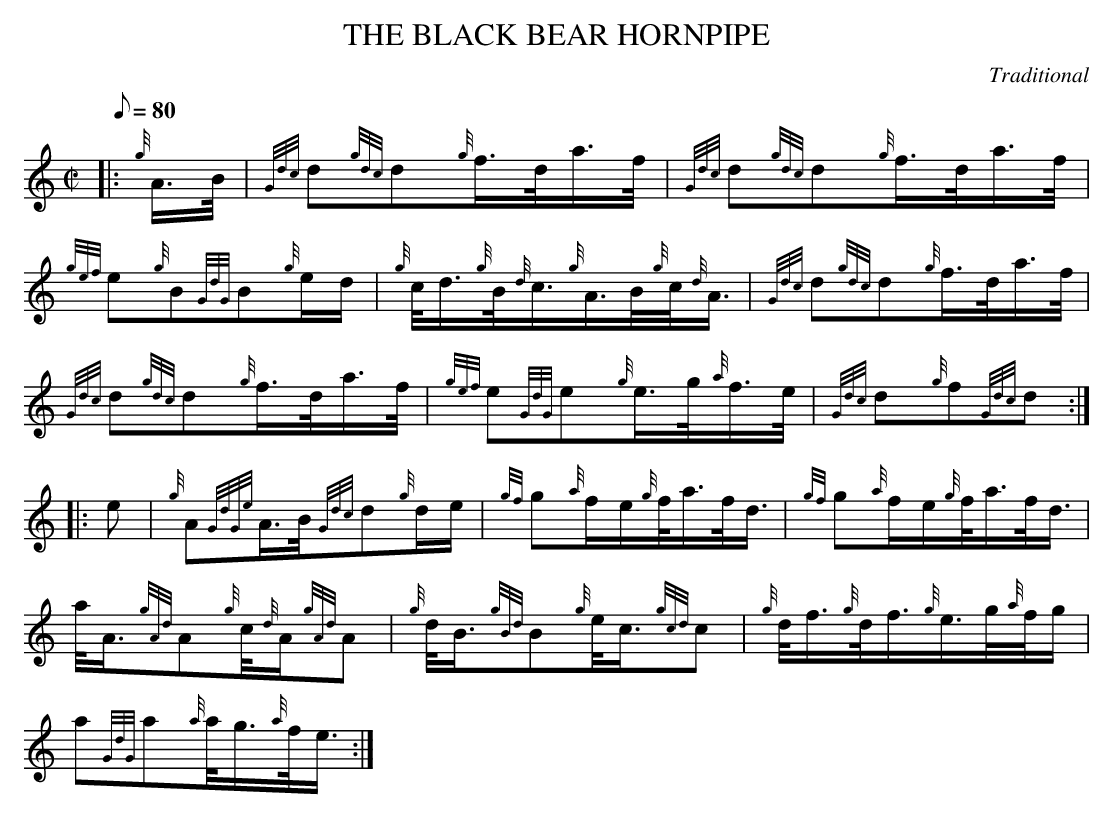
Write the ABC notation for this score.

X:1
T:THE BLACK BEAR HORNPIPE
M:C|
L:1/8
Q:80
C:Traditional
K:HP
|: {g}A3/4B/4 | \
{Gdc}d{gdc}d{g}f3/4d/4a3/4f/4 | \
{Gdc}d{gdc}d{g}f3/4d/4a3/4f/4 |
{gef}e{g}B{GdG}B{g}e/2d/2 | \
{g}c/4d3/4{g}B/4{d}c3/4{g}A3/4B/4{g}c/4{d}A3/4 | \
{Gdc}d{gdc}d{g}f3/4d/4a3/4f/4 |
{Gdc}d{gdc}d{g}f3/4d/4a3/4f/4 | \
{gef}e{GdG}e{g}e3/4g/4{a}f3/4e/4 | \
{Gdc}d{g}f{Gdc}d ::
e | \
{g}A{GdGe}A3/4B/4{Gdc}d{g}d/2e/2 | \
{gf}g{a}f/2e/2{g}f/4a3/4f/4d3/4 | \
{gf}g{a}f/2e/2{g}f/4a3/4f/4d3/4 |
a/4A3/4{gAd}A{g}c/4{d}A/2{gAd}A | \
{g}d/4B3/4{gBd}B{g}e/4c3/4{gcd}c | \
{g}d/4f3/4{g}d/4f3/4{g}e3/4g/4{a}f/4g/2 |
a{GdG}a{a}a/4g3/4{a}f/4e3/4 :|
